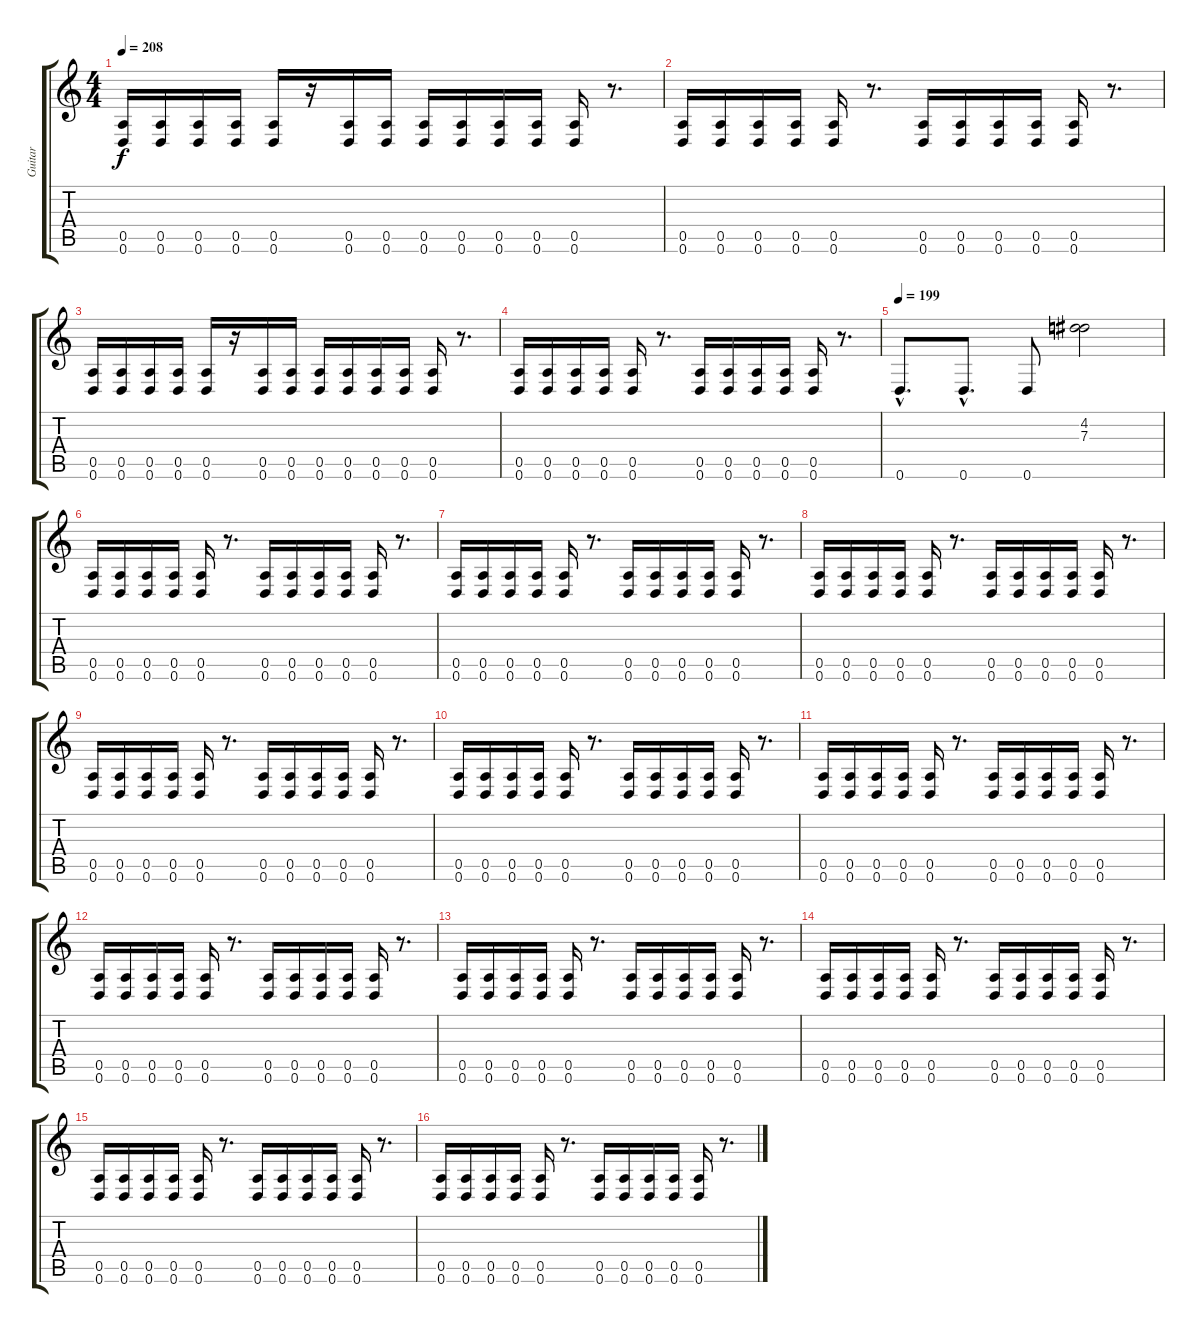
\track ("Guitar" "Guitar") {instrument overdrivenguitar}
\staff {score tabs}
\tuning (E4 B3 G3 D3 A2 D2) {hide}
\ts (4 4)
\tempo 208
\clef g2
\ks c
(0.5 0.6).16{dy f} (0.5 0.6).16 (0.5 0.6).16 (0.5 0.6).16 (0.5 0.6).16 r.16 (0.5 0.6).16 (0.5 0.6).16 (0.5 0.6).16 (0.5 0.6).16 (0.5 0.6).16 (0.5 0.6).16 (0.5 0.6).16 r.8{d} |
(0.5 0.6).16 (0.5 0.6).16 (0.5 0.6).16 (0.5 0.6).16 (0.5 0.6).16 r.8{d} (0.5 0.6).16 (0.5 0.6).16 (0.5 0.6).16 (0.5 0.6).16 (0.5 0.6).16 r.8{d} |
(0.5 0.6).16 (0.5 0.6).16 (0.5 0.6).16 (0.5 0.6).16 (0.5 0.6).16 r.16 (0.5 0.6).16 (0.5 0.6).16 (0.5 0.6).16 (0.5 0.6).16 (0.5 0.6).16 (0.5 0.6).16 (0.5 0.6).16 r.8{d} |
(0.5 0.6).16 (0.5 0.6).16 (0.5 0.6).16 (0.5 0.6).16 (0.5 0.6).16 r.8{d} (0.5 0.6).16 (0.5 0.6).16 (0.5 0.6).16 (0.5 0.6).16 (0.5 0.6).16 r.8{d} |
\tempo 199
0.6{hac}.8{d} 0.6{hac}.8{d} 0.6.8 (4.2 7.3).2 |
(0.5 0.6).16 (0.5 0.6).16 (0.5 0.6).16 (0.5 0.6).16 (0.5 0.6).16 r.8{d} (0.5 0.6).16 (0.5 0.6).16 (0.5 0.6).16 (0.5 0.6).16 (0.5 0.6).16 r.8{d} |
(0.5 0.6).16 (0.5 0.6).16 (0.5 0.6).16 (0.5 0.6).16 (0.5 0.6).16 r.8{d} (0.5 0.6).16 (0.5 0.6).16 (0.5 0.6).16 (0.5 0.6).16 (0.5 0.6).16 r.8{d} |
(0.5 0.6).16 (0.5 0.6).16 (0.5 0.6).16 (0.5 0.6).16 (0.5 0.6).16 r.8{d} (0.5 0.6).16 (0.5 0.6).16 (0.5 0.6).16 (0.5 0.6).16 (0.5 0.6).16 r.8{d} |
(0.5 0.6).16 (0.5 0.6).16 (0.5 0.6).16 (0.5 0.6).16 (0.5 0.6).16 r.8{d} (0.5 0.6).16 (0.5 0.6).16 (0.5 0.6).16 (0.5 0.6).16 (0.5 0.6).16 r.8{d} |
(0.5 0.6).16 (0.5 0.6).16 (0.5 0.6).16 (0.5 0.6).16 (0.5 0.6).16 r.8{d} (0.5 0.6).16 (0.5 0.6).16 (0.5 0.6).16 (0.5 0.6).16 (0.5 0.6).16 r.8{d} |
(0.5 0.6).16 (0.5 0.6).16 (0.5 0.6).16 (0.5 0.6).16 (0.5 0.6).16 r.8{d} (0.5 0.6).16 (0.5 0.6).16 (0.5 0.6).16 (0.5 0.6).16 (0.5 0.6).16 r.8{d} |
(0.5 0.6).16 (0.5 0.6).16 (0.5 0.6).16 (0.5 0.6).16 (0.5 0.6).16 r.8{d} (0.5 0.6).16 (0.5 0.6).16 (0.5 0.6).16 (0.5 0.6).16 (0.5 0.6).16 r.8{d} |
(0.5 0.6).16 (0.5 0.6).16 (0.5 0.6).16 (0.5 0.6).16 (0.5 0.6).16 r.8{d} (0.5 0.6).16 (0.5 0.6).16 (0.5 0.6).16 (0.5 0.6).16 (0.5 0.6).16 r.8{d} |
(0.5 0.6).16 (0.5 0.6).16 (0.5 0.6).16 (0.5 0.6).16 (0.5 0.6).16 r.8{d} (0.5 0.6).16 (0.5 0.6).16 (0.5 0.6).16 (0.5 0.6).16 (0.5 0.6).16 r.8{d} |
(0.5 0.6).16 (0.5 0.6).16 (0.5 0.6).16 (0.5 0.6).16 (0.5 0.6).16 r.8{d} (0.5 0.6).16 (0.5 0.6).16 (0.5 0.6).16 (0.5 0.6).16 (0.5 0.6).16 r.8{d} |
(0.5 0.6).16 (0.5 0.6).16 (0.5 0.6).16 (0.5 0.6).16 (0.5 0.6).16 r.8{d} (0.5 0.6).16 (0.5 0.6).16 (0.5 0.6).16 (0.5 0.6).16 (0.5 0.6).16 r.8{d}
